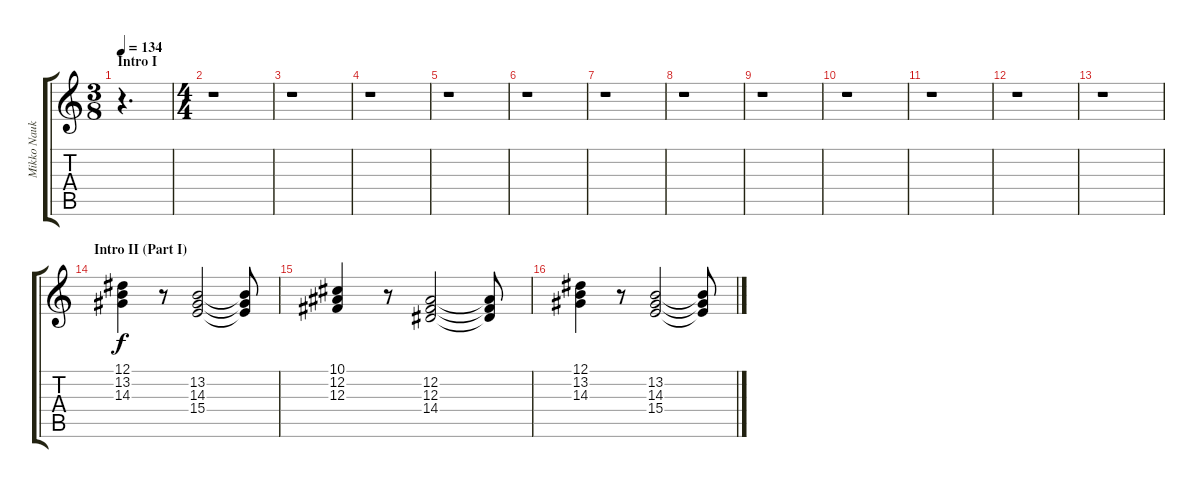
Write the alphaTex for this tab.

\track ("Mikko Naukkarinen - Keyboards II" "Mikko Nauk") {instrument stringensemble1}
\staff {score tabs}
\tuning (Eb4 Bb3 Gb3 Db3 Ab2 Eb2) {hide}
\ts (3 8)
\section ("" "Intro I")
\tempo 134
\clef g2
\ks c
r.4{d dy f instrument stringensemble1} |
\ts (4 4)
r.1 |
r.1 |
r.1 |
r.1 |
r.1 |
r.1 |
r.1 |
r.1 |
r.1 |
r.1 |
r.1 |
r.1 |
\section ("" "Intro II (Part I)")
(12.1 13.2 14.3).4 r.8 (13.2 14.3 15.4).2 (13.2{t} 14.3{t} 15.4{t}).8 |
(10.1 12.2 12.3).4 r.8 (12.2 12.3 14.4).2 (12.2{t} 12.3{t} 14.4{t}).8 |
(12.1 13.2 14.3).4 r.8 (13.2 14.3 15.4).2 (13.2{t} 14.3{t} 15.4{t}).8
